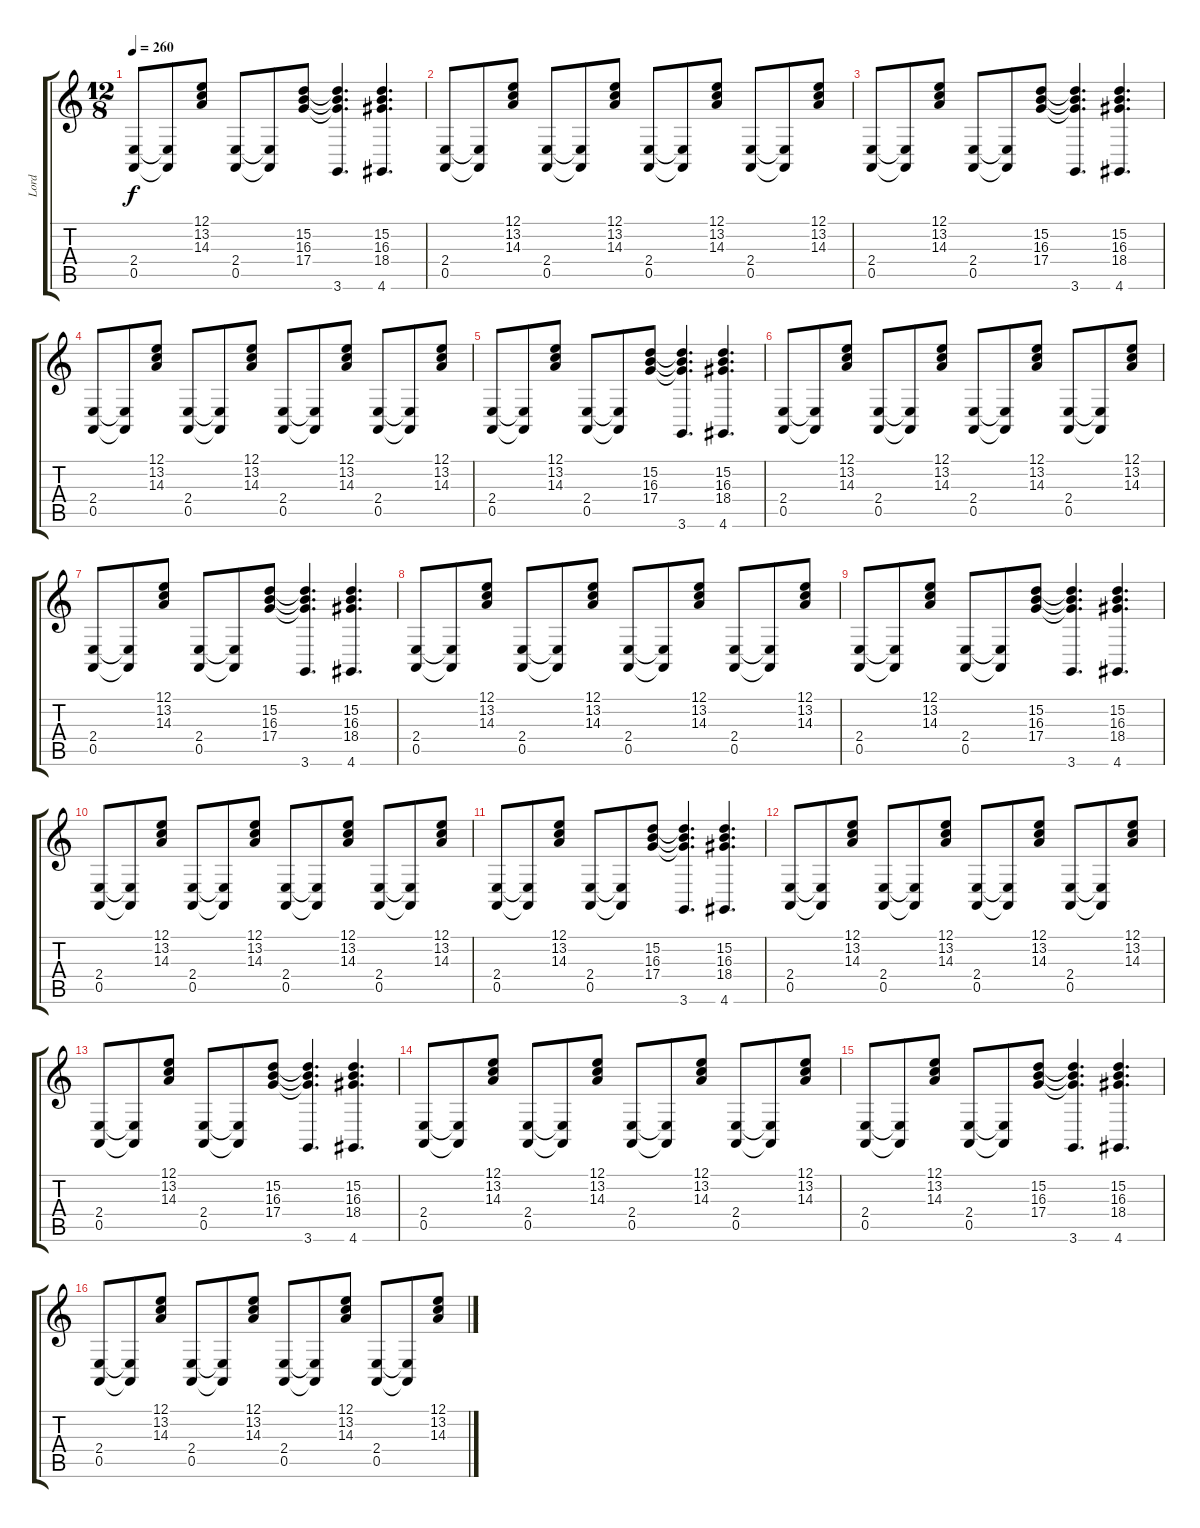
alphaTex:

\track ("Lord" "Lord") {instrument marimba}
\staff {score tabs}
\tuning (E4 B3 G3 D3 A2 E2) {hide}
\ts (12 8)
\tempo 260
\clef g2
\ks c
(2.4 0.5).8{dy f} (2.4{t} 0.5{t}).8 (12.1 13.2 14.3).8 (2.4 0.5).8 (2.4{t} 0.5{t}).8 (15.2 16.3 17.4).8 (15.2{t} 16.3{t} 17.4{t} 3.6).4{d} (15.2 16.3 18.4 4.6).4{d} |
(2.4 0.5).8 (2.4{t} 0.5{t}).8 (12.1 13.2 14.3).8 (2.4 0.5).8 (2.4{t} 0.5{t}).8 (12.1 13.2 14.3).8 (2.4 0.5).8 (2.4{t} 0.5{t}).8 (12.1 13.2 14.3).8 (2.4 0.5).8 (2.4{t} 0.5{t}).8 (12.1 13.2 14.3).8 |
(2.4 0.5).8 (2.4{t} 0.5{t}).8 (12.1 13.2 14.3).8 (2.4 0.5).8 (2.4{t} 0.5{t}).8 (15.2 16.3 17.4).8 (15.2{t} 16.3{t} 17.4{t} 3.6).4{d} (15.2 16.3 18.4 4.6).4{d} |
(2.4 0.5).8 (2.4{t} 0.5{t}).8 (12.1 13.2 14.3).8 (2.4 0.5).8 (2.4{t} 0.5{t}).8 (12.1 13.2 14.3).8 (2.4 0.5).8 (2.4{t} 0.5{t}).8 (12.1 13.2 14.3).8 (2.4 0.5).8 (2.4{t} 0.5{t}).8 (12.1 13.2 14.3).8 |
(2.4 0.5).8 (2.4{t} 0.5{t}).8 (12.1 13.2 14.3).8 (2.4 0.5).8 (2.4{t} 0.5{t}).8 (15.2 16.3 17.4).8 (15.2{t} 16.3{t} 17.4{t} 3.6).4{d} (15.2 16.3 18.4 4.6).4{d} |
(2.4 0.5).8 (2.4{t} 0.5{t}).8 (12.1 13.2 14.3).8 (2.4 0.5).8 (2.4{t} 0.5{t}).8 (12.1 13.2 14.3).8 (2.4 0.5).8 (2.4{t} 0.5{t}).8 (12.1 13.2 14.3).8 (2.4 0.5).8 (2.4{t} 0.5{t}).8 (12.1 13.2 14.3).8 |
(2.4 0.5).8 (2.4{t} 0.5{t}).8 (12.1 13.2 14.3).8 (2.4 0.5).8 (2.4{t} 0.5{t}).8 (15.2 16.3 17.4).8 (15.2{t} 16.3{t} 17.4{t} 3.6).4{d} (15.2 16.3 18.4 4.6).4{d} |
(2.4 0.5).8 (2.4{t} 0.5{t}).8 (12.1 13.2 14.3).8 (2.4 0.5).8 (2.4{t} 0.5{t}).8 (12.1 13.2 14.3).8 (2.4 0.5).8 (2.4{t} 0.5{t}).8 (12.1 13.2 14.3).8 (2.4 0.5).8 (2.4{t} 0.5{t}).8 (12.1 13.2 14.3).8 |
(2.4 0.5).8 (2.4{t} 0.5{t}).8 (12.1 13.2 14.3).8 (2.4 0.5).8 (2.4{t} 0.5{t}).8 (15.2 16.3 17.4).8 (15.2{t} 16.3{t} 17.4{t} 3.6).4{d} (15.2 16.3 18.4 4.6).4{d} |
(2.4 0.5).8 (2.4{t} 0.5{t}).8 (12.1 13.2 14.3).8 (2.4 0.5).8 (2.4{t} 0.5{t}).8 (12.1 13.2 14.3).8 (2.4 0.5).8 (2.4{t} 0.5{t}).8 (12.1 13.2 14.3).8 (2.4 0.5).8 (2.4{t} 0.5{t}).8 (12.1 13.2 14.3).8 |
(2.4 0.5).8 (2.4{t} 0.5{t}).8 (12.1 13.2 14.3).8 (2.4 0.5).8 (2.4{t} 0.5{t}).8 (15.2 16.3 17.4).8 (15.2{t} 16.3{t} 17.4{t} 3.6).4{d} (15.2 16.3 18.4 4.6).4{d} |
(2.4 0.5).8 (2.4{t} 0.5{t}).8 (12.1 13.2 14.3).8 (2.4 0.5).8 (2.4{t} 0.5{t}).8 (12.1 13.2 14.3).8 (2.4 0.5).8 (2.4{t} 0.5{t}).8 (12.1 13.2 14.3).8 (2.4 0.5).8 (2.4{t} 0.5{t}).8 (12.1 13.2 14.3).8 |
(2.4 0.5).8 (2.4{t} 0.5{t}).8 (12.1 13.2 14.3).8 (2.4 0.5).8 (2.4{t} 0.5{t}).8 (15.2 16.3 17.4).8 (15.2{t} 16.3{t} 17.4{t} 3.6).4{d} (15.2 16.3 18.4 4.6).4{d} |
(2.4 0.5).8 (2.4{t} 0.5{t}).8 (12.1 13.2 14.3).8 (2.4 0.5).8 (2.4{t} 0.5{t}).8 (12.1 13.2 14.3).8 (2.4 0.5).8 (2.4{t} 0.5{t}).8 (12.1 13.2 14.3).8 (2.4 0.5).8 (2.4{t} 0.5{t}).8 (12.1 13.2 14.3).8 |
(2.4 0.5).8 (2.4{t} 0.5{t}).8 (12.1 13.2 14.3).8 (2.4 0.5).8 (2.4{t} 0.5{t}).8 (15.2 16.3 17.4).8 (15.2{t} 16.3{t} 17.4{t} 3.6).4{d} (15.2 16.3 18.4 4.6).4{d} |
(2.4 0.5).8 (2.4{t} 0.5{t}).8 (12.1 13.2 14.3).8 (2.4 0.5).8 (2.4{t} 0.5{t}).8 (12.1 13.2 14.3).8 (2.4 0.5).8 (2.4{t} 0.5{t}).8 (12.1 13.2 14.3).8 (2.4 0.5).8 (2.4{t} 0.5{t}).8 (12.1 13.2 14.3).8
